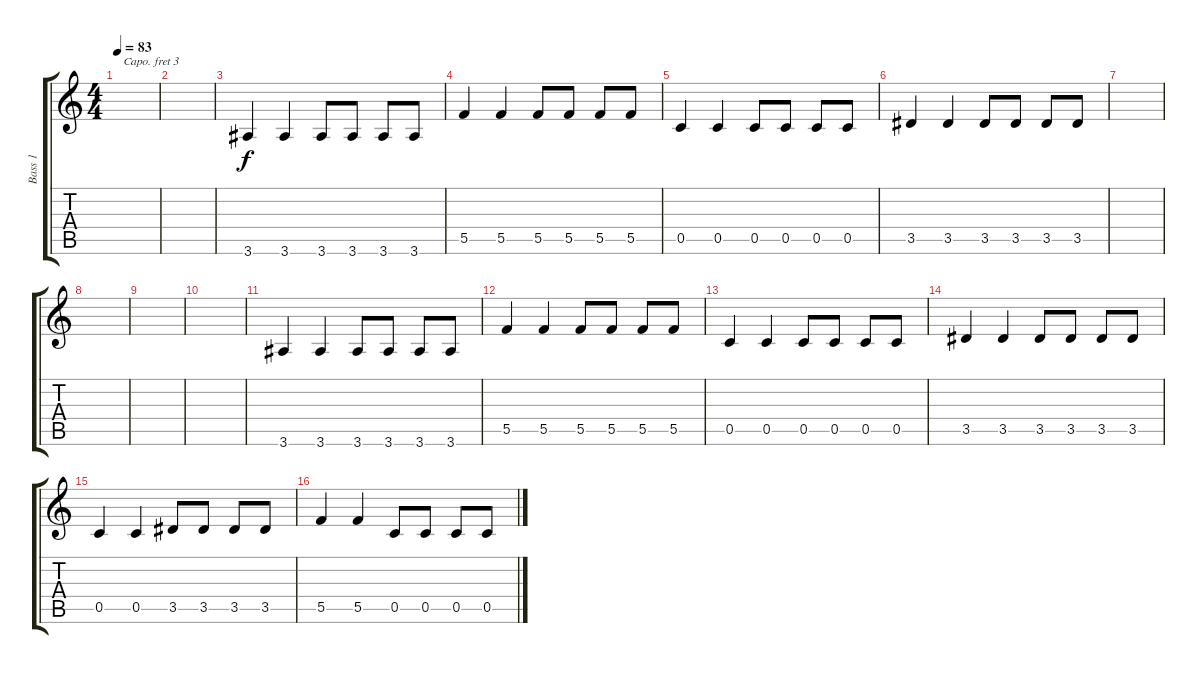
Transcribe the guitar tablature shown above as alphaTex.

\track ("Bass 1" "Bass 1") {instrument electricbassfinger}
\staff {score tabs}
\capo 3
\tuning (E4 B3 G3 D3 A2 E2) {hide}
\ts (4 4)
\tempo 83
\clef g2
\ks c
|
|
3.6.4 3.6.4 3.6.8 3.6.8 3.6.8 3.6.8 |
5.5.4 5.5.4 5.5.8 5.5.8 5.5.8 5.5.8 |
0.5.4 0.5.4 0.5.8 0.5.8 0.5.8 0.5.8 |
3.5.4 3.5.4 3.5.8 3.5.8 3.5.8 3.5.8 |
|
|
|
|
3.6.4 3.6.4 3.6.8 3.6.8 3.6.8 3.6.8 |
5.5.4 5.5.4 5.5.8 5.5.8 5.5.8 5.5.8 |
0.5.4 0.5.4 0.5.8 0.5.8 0.5.8 0.5.8 |
3.5.4 3.5.4 3.5.8 3.5.8 3.5.8 3.5.8 |
0.5.4 0.5.4 3.5.8 3.5.8 3.5.8 3.5.8 |
5.5.4 5.5.4 0.5.8 0.5.8 0.5.8 0.5.8
